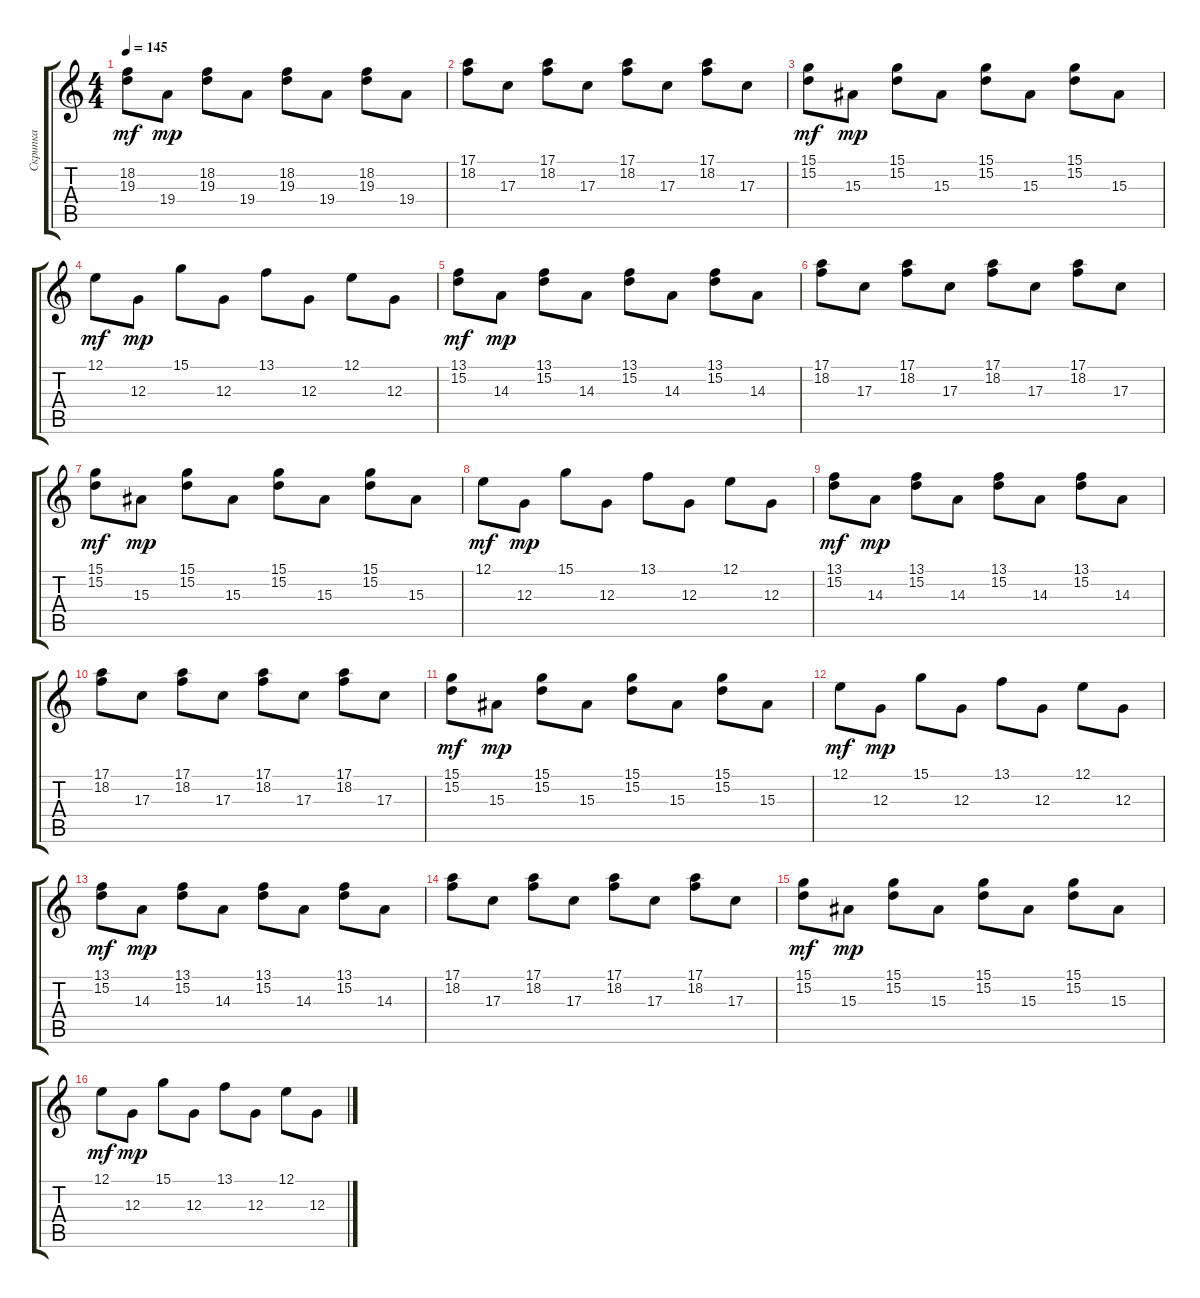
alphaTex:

\track ("Скрипка" "Скрипка") {instrument violin}
\staff {score tabs}
\tuning (E4 B3 G3 D3 A2 E2) {hide}
\ts (4 4)
\tempo 145
\clef g2
\ks c
(18.2 19.3).8{dy mf} 19.4.8{dy mp} (18.2 19.3).8 19.4.8 (18.2 19.3).8 19.4.8 (18.2 19.3).8 19.4.8 |
(17.1 18.2).8 17.3.8 (17.1 18.2).8 17.3.8 (17.1 18.2).8 17.3.8 (17.1 18.2).8 17.3.8 |
(15.1 15.2).8{dy mf} 15.3.8{dy mp} (15.1 15.2).8 15.3.8 (15.1 15.2).8 15.3.8 (15.1 15.2).8 15.3.8 |
12.1.8{dy mf} 12.3.8{dy mp} 15.1.8 12.3.8 13.1.8 12.3.8 12.1.8 12.3.8 |
(13.1 15.2).8{dy mf} 14.3.8{dy mp} (13.1 15.2).8 14.3.8 (13.1 15.2).8 14.3.8 (13.1 15.2).8 14.3.8 |
(17.1 18.2).8 17.3.8 (17.1 18.2).8 17.3.8 (17.1 18.2).8 17.3.8 (17.1 18.2).8 17.3.8 |
(15.1 15.2).8{dy mf} 15.3.8{dy mp} (15.1 15.2).8 15.3.8 (15.1 15.2).8 15.3.8 (15.1 15.2).8 15.3.8 |
12.1.8{dy mf} 12.3.8{dy mp} 15.1.8 12.3.8 13.1.8 12.3.8 12.1.8 12.3.8 |
(13.1 15.2).8{dy mf} 14.3.8{dy mp} (13.1 15.2).8 14.3.8 (13.1 15.2).8 14.3.8 (13.1 15.2).8 14.3.8 |
(17.1 18.2).8 17.3.8 (17.1 18.2).8 17.3.8 (17.1 18.2).8 17.3.8 (17.1 18.2).8 17.3.8 |
(15.1 15.2).8{dy mf} 15.3.8{dy mp} (15.1 15.2).8 15.3.8 (15.1 15.2).8 15.3.8 (15.1 15.2).8 15.3.8 |
12.1.8{dy mf} 12.3.8{dy mp} 15.1.8 12.3.8 13.1.8 12.3.8 12.1.8 12.3.8 |
(13.1 15.2).8{dy mf} 14.3.8{dy mp} (13.1 15.2).8 14.3.8 (13.1 15.2).8 14.3.8 (13.1 15.2).8 14.3.8 |
(17.1 18.2).8 17.3.8 (17.1 18.2).8 17.3.8 (17.1 18.2).8 17.3.8 (17.1 18.2).8 17.3.8 |
(15.1 15.2).8{dy mf} 15.3.8{dy mp} (15.1 15.2).8 15.3.8 (15.1 15.2).8 15.3.8 (15.1 15.2).8 15.3.8 |
12.1.8{dy mf} 12.3.8{dy mp} 15.1.8 12.3.8 13.1.8 12.3.8 12.1.8 12.3.8
